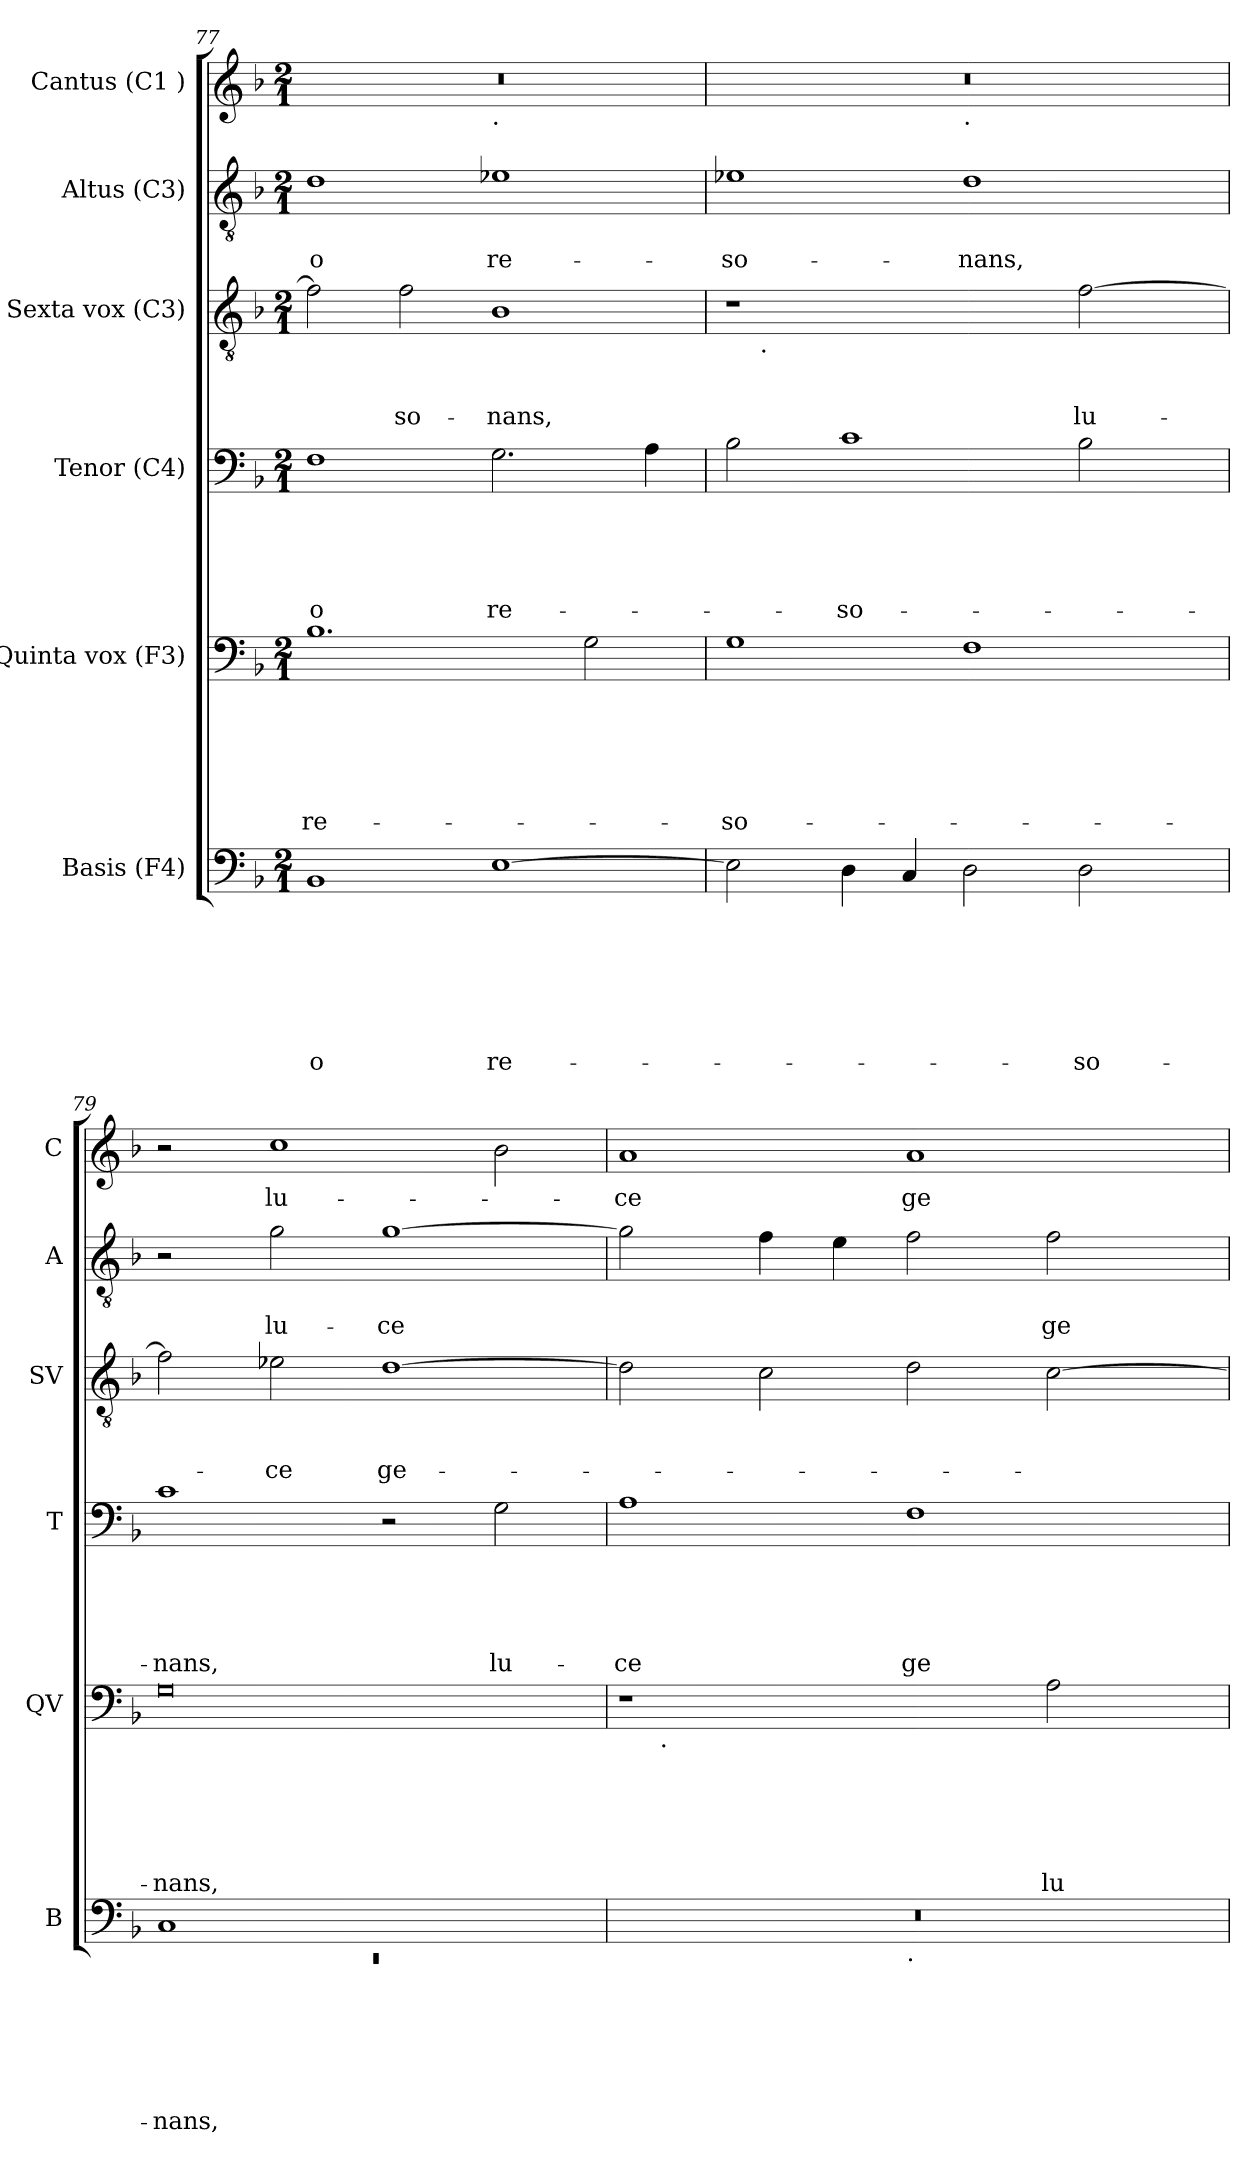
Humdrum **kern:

**kern	**text	**text	**text	**text	**text	**text	**text	**kern	**text	**text	**text	**text	**text	**text	**kern	**text	**text	**text	**text	**text	**kern	**text	**text	**text	**kern	**text	**text	**kern	**text
*part6	*part6	*part6	*part6	*part6	*part6	*part6	*part6	*part5	*part5	*part5	*part5	*part5	*part5	*part5	*part4	*part4	*part4	*part4	*part4	*part4	*part3	*part3	*part3	*part3	*part2	*part2	*part2	*part1	*part1
*staff6	*staff6	*staff6	*staff6	*staff6	*staff6	*staff6	*staff6	*staff5	*staff5	*staff5	*staff5	*staff5	*staff5	*staff5	*staff4	*staff4	*staff4	*staff4	*staff4	*staff4	*staff3	*staff3	*staff3	*staff3	*staff2	*staff2	*staff2	*staff1	*staff1
*I"Basis (F4)	*	*	*	*	*	*	*	*I"Quinta vox (F3)	*	*	*	*	*	*	*I"Tenor (C4)	*	*	*	*	*	*I"Sexta vox (C3)	*	*	*	*I"Altus (C3)	*	*	*I"Cantus (C1 )	*
*I'B	*	*	*	*	*	*	*	*I'QV	*	*	*	*	*	*	*I'T	*	*	*	*	*	*I'SV	*	*	*	*I'A	*	*	*I'C	*
!!LO:LB:g=z
*clefF4	*	*	*	*	*	*	*	*clefF4	*	*	*	*	*	*	*clefF4	*	*	*	*	*	*clefGv2	*	*	*	*clefGv2	*	*	*clefG2	*
*k[b-]	*	*	*	*	*	*	*	*k[b-]	*	*	*	*	*	*	*k[b-]	*	*	*	*	*	*k[b-]	*	*	*	*k[b-]	*	*	*k[b-]	*
*F:	*	*	*	*	*	*	*	*F:	*	*	*	*	*	*	*F:	*	*	*	*	*	*F:	*	*	*	*F:	*	*	*F:	*
*M2/1	*	*	*	*	*	*	*	*M2/1	*	*	*	*	*	*	*M2/1	*	*	*	*	*	*M2/1	*	*	*	*M2/1	*	*	*M2/1	*
=77	=77	=77	=77	=77	=77	=77	=77	=77	=77	=77	=77	=77	=77	=77	=77	=77	=77	=77	=77	=77	=77	=77	=77	=77	=77	=77	=77	=77	=77
!	!	!	!	!	!	!	!LO:LY:b:rj	!	!	!	!	!	!	!LO:LY:b	!	!	!	!	!	!LO:LY:b:rj	!	!	!	!	!	!	!LO:LY:b:rj	!	!
*	*	*	*	*	*	*	*	*	*	*	*	*	*	*	*	*	*	*	*	*	*	*	*	*	*	*	*	*^	*
1BB-	.	.	.	.	.	.	-o	1.B-	.	.	.	.	.	re-	1F	.	.	.	.	-o	2f\]	.	.	.	1d	.	-o	0r	1ryy	.
!	!	!	!	!	!	!	!	!	!	!	!	!	!	!	!	!	!	!	!	!	!	!	!	!LO:LY:b	!	!	!	!	!	!
.	.	.	.	.	.	.	.	.	.	.	.	.	.	.	.	.	.	.	.	.	2f\	.	.	-so-	.	.	.	.	.	.
!	!	!	!	!	!	!	!	!	!	!	!	!	!	!	!	!	!	!	!	!	!	!	!	!	!	!	!	!	!LO:TX:b:t=.	!
!	!	!	!	!	!	!	!LO:LY:b	!	!	!	!	!	!	!	!	!	!	!	!	!LO:LY:b	!	!	!	!LO:LY:b	!	!	!LO:LY:b	!	!	!
[>1E	.	.	.	.	.	.	re-	.	.	.	.	.	.	.	2.G\	.	.	.	.	re-	1B-	.	.	-nans,	1e-X	.	re-	.	1ryy	.
.	.	.	.	.	.	.	.	2G\	.	.	.	.	.	.	.	.	.	.	.	.	.	.	.	.	.	.	.	.	.	.
.	.	.	.	.	.	.	.	.	.	.	.	.	.	.	4A\	.	.	.	.	.	.	.	.	.	.	.	.	.	.	.
=78	=78	=78	=78	=78	=78	=78	=78	=78	=78	=78	=78	=78	=78	=78	=78	=78	=78	=78	=78	=78	=78	=78	=78	=78	=78	=78	=78	=78	=78	=78
!	!	!	!	!	!	!	!	!	!	!	!	!	!	!LO:LY:b	!	!	!	!	!	!	!	!	!	!	!	!	!LO:LY:b	!	!	!
*	*	*	*	*	*	*	*	*	*	*	*	*	*	*	*	*	*	*	*	*	*^	*	*	*	*	*	*	*	*	*
2E\]	.	.	.	.	.	.	.	1G	.	.	.	.	.	-so-	2B-\	.	.	.	.	.	1r	16.ryy	.	.	.	1e-X	.	-so-	0r	1ryy	.
!	!	!	!	!	!	!	!	!	!	!	!	!	!	!	!	!	!	!	!	!	!	!LO:TX:b:t=.	!	!	!	!	!	!	!	!	!
.	.	.	.	.	.	.	.	.	.	.	.	.	.	.	.	.	.	.	.	.	.	1ryy	.	.	.	.	.	.	.	.	.
!	!	!	!	!	!	!	!	!	!	!	!	!	!	!	!	!	!	!	!	!LO:LY:b	!	!	!	!	!	!	!	!	!	!	!
4D\	.	.	.	.	.	.	.	.	.	.	.	.	.	.	1c	.	.	.	.	-so-	.	.	.	.	.	.	.	.	.	.	.
4C/	.	.	.	.	.	.	.	.	.	.	.	.	.	.	.	.	.	.	.	.	.	.	.	.	.	.	.	.	.	.	.
!	!	!	!	!	!	!	!	!	!	!	!	!	!	!	!	!	!	!	!	!	!	!	!	!	!	!	!	!	!	!LO:TX:b:t=.	!
!	!	!	!	!	!	!	!	!	!	!	!	!	!	!	!	!	!	!	!	!	!	!	!	!	!	!	!	!LO:LY:b	!	!	!
2D\	.	.	.	.	.	.	.	1F	.	.	.	.	.	.	.	.	.	.	.	.	2ryy	.	.	.	.	1d	.	-nans,	.	1ryy	.
.	.	.	.	.	.	.	.	.	.	.	.	.	.	.	.	.	.	.	.	.	.	2ryy	.	.	.	.	.	.	.	.	.
!	!	!	!	!	!	!	!LO:LY:b	!	!	!	!	!	!	!	!	!	!	!	!	!	!	!	!	!	!LO:LY:b	!	!	!	!	!	!
2D\	.	.	.	.	.	.	-so-	.	.	.	.	.	.	.	2B-\	.	.	.	.	.	[>2f\	.	.	.	lu-	.	.	.	.	.	.
.	.	.	.	.	.	.	.	.	.	.	.	.	.	.	.	.	.	.	.	.	.	4ryy	.	.	.	.	.	.	.	.	.
.	.	.	.	.	.	.	.	.	.	.	.	.	.	.	.	.	.	.	.	.	.	8ryy	.	.	.	.	.	.	.	.	.
.	.	.	.	.	.	.	.	.	.	.	.	.	.	.	.	.	.	.	.	.	.	32ryy	.	.	.	.	.	.	.	.	.
=79	=79	=79	=79	=79	=79	=79	=79	=79	=79	=79	=79	=79	=79	=79	=79	=79	=79	=79	=79	=79	=79	=79	=79	=79	=79	=79	=79	=79	=79	=79	=79
*^	*	*	*	*	*	*	*	*	*	*	*	*	*	*	*	*	*	*	*	*	*	*	*	*	*	*	*	*	*	*	*
!	!LO:N:vis=1	!	!	!	!	!	!	!LO:LY:b	!	!	!	!	!	!	!LO:LY:b	!	!	!	!	!	!LO:LY:b	!	!	!	!	!	!	!	!	!	!	!
*	*	*	*	*	*	*	*	*	*	*	*	*	*	*	*	*	*	*	*	*	*	*v	*v	*	*	*	*	*	*	*v	*v	*
1C	0rEE	.	.	.	.	.	.	-nans,	0G	.	.	.	.	.	-nans,	1c	.	.	.	.	-nans,	2f\]	.	.	.	2r	.	.	2r	.
!	!	!	!	!	!	!	!	!	!	!	!	!	!	!	!	!	!	!	!	!	!	!	!	!	!LO:LY:b	!	!	!LO:LY:b	!	!LO:LY:b
.	.	.	.	.	.	.	.	.	.	.	.	.	.	.	.	.	.	.	.	.	.	2e-X\	.	.	-ce	2g\	.	lu-	1cc	lu-
!	!	!	!	!	!	!	!	!	!	!	!	!	!	!	!	!	!	!	!	!	!	!	!	!	!LO:LY:b	!	!	!LO:LY:b	!	!
1ryy	.	.	.	.	.	.	.	.	.	.	.	.	.	.	.	2r	.	.	.	.	.	[>1d	.	.	ge-	[>1g	.	-ce	.	.
!	!	!	!	!	!	!	!	!	!	!	!	!	!	!	!	!	!	!	!	!	!LO:LY:b	!	!	!	!	!	!	!	!	!
.	.	.	.	.	.	.	.	.	.	.	.	.	.	.	.	2G\	.	.	.	.	lu-	.	.	.	.	.	.	.	2b-\	.
=80	=80	=80	=80	=80	=80	=80	=80	=80	=80	=80	=80	=80	=80	=80	=80	=80	=80	=80	=80	=80	=80	=80	=80	=80	=80	=80	=80	=80	=80	=80
!	!	!	!	!	!	!	!	!	!	!	!	!	!	!	!	!	!	!	!	!	!LO:LY:b	!	!	!	!	!	!	!	!	!LO:LY:b
*	*	*	*	*	*	*	*	*	*^	*	*	*	*	*	*	*	*	*	*	*	*	*	*	*	*	*	*	*	*	*
0r	1ryy	.	.	.	.	.	.	.	1r	16.ryy	.	.	.	.	.	.	1A	.	.	.	.	-ce	2d\]	.	.	.	2g\]	.	.	1a	-ce
!	!	!	!	!	!	!	!	!	!	!LO:TX:b:t=.	!	!	!	!	!	!	!	!	!	!	!	!	!	!	!	!	!	!	!	!	!
.	.	.	.	.	.	.	.	.	.	1ryy	.	.	.	.	.	.	.	.	.	.	.	.	.	.	.	.	.	.	.	.	.
.	.	.	.	.	.	.	.	.	.	.	.	.	.	.	.	.	.	.	.	.	.	.	2c\	.	.	.	4f\	.	.	.	.
.	.	.	.	.	.	.	.	.	.	.	.	.	.	.	.	.	.	.	.	.	.	.	.	.	.	.	4e\	.	.	.	.
!	!LO:TX:b:t=.	!	!	!	!	!	!	!	!	!	!	!	!	!	!	!	!	!	!	!	!	!	!	!	!	!	!	!	!	!	!
!	!	!	!	!	!	!	!	!	!	!	!	!	!	!	!	!	!	!	!	!	!	!LO:LY:b	!	!	!	!	!	!	!	!	!LO:LY:b
.	1ryy	.	.	.	.	.	.	.	2ryy	.	.	.	.	.	.	.	1F	.	.	.	.	ge-	2d\	.	.	.	2f\	.	.	1a	ge-
.	.	.	.	.	.	.	.	.	.	2ryy	.	.	.	.	.	.	.	.	.	.	.	.	.	.	.	.	.	.	.	.	.
!	!	!	!	!	!	!	!	!	!	!	!	!	!	!	!	!LO:LY:b	!	!	!	!	!	!	!	!	!	!	!	!	!LO:LY:b	!	!
.	.	.	.	.	.	.	.	.	2A\	.	.	.	.	.	.	lu-	.	.	.	.	.	.	[>2c\	.	.	.	2f\	.	ge-	.	.
.	.	.	.	.	.	.	.	.	.	4ryy	.	.	.	.	.	.	.	.	.	.	.	.	.	.	.	.	.	.	.	.	.
.	.	.	.	.	.	.	.	.	.	8ryy	.	.	.	.	.	.	.	.	.	.	.	.	.	.	.	.	.	.	.	.	.
.	.	.	.	.	.	.	.	.	.	32ryy	.	.	.	.	.	.	.	.	.	.	.	.	.	.	.	.	.	.	.	.	.
*v	*v	*	*	*	*	*	*	*	*	*	*	*	*	*	*	*	*	*	*	*	*	*	*	*	*	*	*	*	*	*	*
*	*	*	*	*	*	*	*	*v	*v	*	*	*	*	*	*	*	*	*	*	*	*	*	*	*	*	*	*	*	*	*
=	=	=	=	=	=	=	=	=	=	=	=	=	=	=	=	=	=	=	=	=	=	=	=	=	=	=	=	=	=
*-	*-	*-	*-	*-	*-	*-	*-	*-	*-	*-	*-	*-	*-	*-	*-	*-	*-	*-	*-	*-	*-	*-	*-	*-	*-	*-	*-	*-	*-
